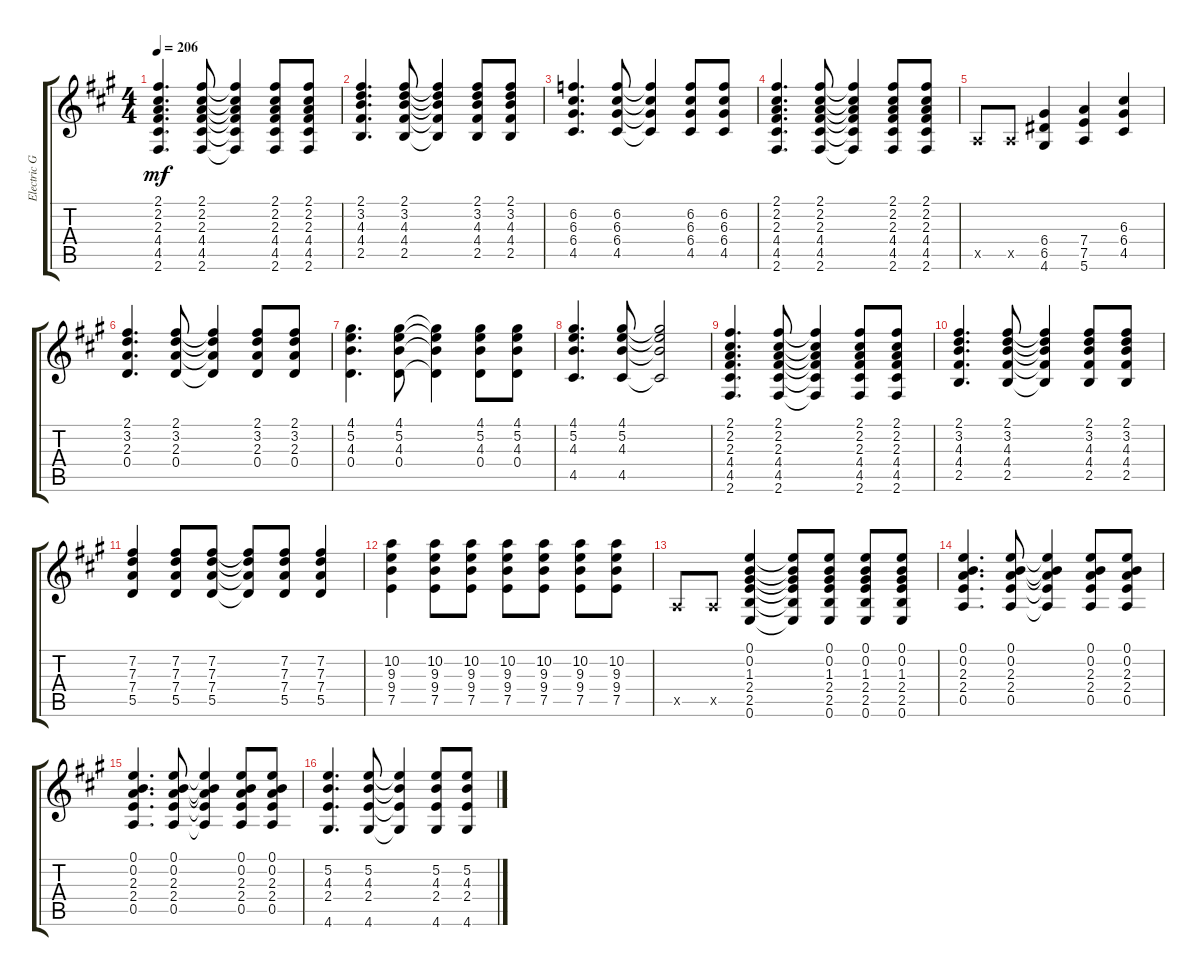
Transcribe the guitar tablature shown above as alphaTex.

\track ("Electric Guitar" "Electric G") {instrument distortionguitar}
\staff {score tabs}
\tuning (E4 B3 G3 D3 A2 E2) {hide}
\ts (4 4)
\tempo 206
\clef g2
\ks a
(2.1 2.2 2.3 4.4 4.5 2.6).4{d dy mf} (2.1 2.2 2.3 4.4 4.5 2.6).8 (2.1{t} 2.2{t} 2.3{t} 4.4{t} 4.5{t} 2.6{t}).4 (2.1 2.2 2.3 4.4 4.5 2.6).8 (2.1 2.2 2.3 4.4 4.5 2.6).8 |
(2.1 3.2 4.3 4.4 2.5).4{d} (2.1 3.2 4.3 4.4 2.5).8 (2.1{t} 3.2{t} 4.3{t} 4.4{t} 2.5{t}).4 (2.1 3.2 4.3 4.4 2.5).8 (2.1 3.2 4.3 4.4 2.5).8 |
(6.2 6.3 6.4 4.5).4{d} (6.2 6.3 6.4 4.5).8 (6.2{t} 6.3{t} 6.4{t} 4.5{t}).4 (6.2 6.3 6.4 4.5).8 (6.2 6.3 6.4 4.5).8 |
(2.1 2.2 2.3 4.4 4.5 2.6).4{d} (2.1 2.2 2.3 4.4 4.5 2.6).8 (2.1{t} 2.2{t} 2.3{t} 4.4{t} 4.5{t} 2.6{t}).4 (2.1 2.2 2.3 4.4 4.5 2.6).8 (2.1 2.2 2.3 4.4 4.5 2.6).8 |
0.5{x}.8 0.5{x}.8 (6.4 6.5 4.6).4 (7.4 7.5 5.6).4 (6.3 6.4 4.5).4 |
(2.1 3.2 2.3 0.4).4{d} (2.1 3.2 2.3 0.4).8 (2.1{t} 3.2{t} 2.3{t} 0.4{t}).4 (2.1 3.2 2.3 0.4).8 (2.1 3.2 2.3 0.4).8 |
(4.1 5.2 4.3 0.4).4{d} (4.1 5.2 4.3 0.4).8 (4.1{t} 5.2{t} 4.3{t} 0.4{t}).4 (4.1 5.2 4.3 0.4).8 (4.1 5.2 4.3 0.4).8 |
(4.1 5.2 4.3 4.5).4{d} (4.1 5.2 4.3 4.5).8 (4.1{t} 5.2{t} 4.3{t} 4.5{t}).2 |
(2.1 2.2 2.3 4.4 4.5 2.6).4{d} (2.1 2.2 2.3 4.4 4.5 2.6).8 (2.1{t} 2.2{t} 2.3{t} 4.4{t} 4.5{t} 2.6{t}).4 (2.1 2.2 2.3 4.4 4.5 2.6).8 (2.1 2.2 2.3 4.4 4.5 2.6).8 |
(2.1 3.2 4.3 4.4 2.5).4{d} (2.1 3.2 4.3 4.4 2.5).8 (2.1{t} 3.2{t} 4.3{t} 4.4{t} 2.5{t}).4 (2.1 3.2 4.3 4.4 2.5).8 (2.1 3.2 4.3 4.4 2.5).8 |
(7.2 7.3 7.4 5.5).4 (7.2 7.3 7.4 5.5).8 (7.2 7.3 7.4 5.5).8 (7.2{t} 7.3{t} 7.4{t} 5.5{t}).8 (7.2 7.3 7.4 5.5).8 (7.2 7.3 7.4 5.5).4 |
(10.2 9.3 9.4 7.5).4 (10.2 9.3 9.4 7.5).8 (10.2 9.3 9.4 7.5).8 (10.2 9.3 9.4 7.5).8 (10.2 9.3 9.4 7.5).8 (10.2 9.3 9.4 7.5).8 (10.2 9.3 9.4 7.5).8 |
0.5{x}.8 0.5{x}.8 (0.1 0.2 1.3 2.4 2.5 0.6).4 (0.1{t} 0.2{t} 1.3{t} 2.4{t} 2.5{t} 0.6{t}).8 (0.1 0.2 1.3 2.4 2.5 0.6).8 (0.1 0.2 1.3 2.4 2.5 0.6).8 (0.1 0.2 1.3 2.4 2.5 0.6).8 |
\section ("" "")
(0.1 0.2 2.3 2.4 0.5).4{d} (0.1 0.2 2.3 2.4 0.5).8 (0.1{t} 0.2{t} 2.3{t} 2.4{t} 0.5{t}).4 (0.1 0.2 2.3 2.4 0.5).8 (0.1 0.2 2.3 2.4 0.5).8 |
(0.1 0.2 2.3 2.4 0.5).4{d} (0.1 0.2 2.3 2.4 0.5).8 (0.1{t} 0.2{t} 2.3{t} 2.4{t} 0.5{t}).4 (0.1 0.2 2.3 2.4 0.5).8 (0.1 0.2 2.3 2.4 0.5).8 |
(5.2 4.3 2.4 4.6).4{d} (5.2 4.3 2.4 4.6).8 (5.2{t} 4.3{t} 2.4{t} 4.6{t}).4 (5.2 4.3 2.4 4.6).8 (5.2 4.3 2.4 4.6).8
